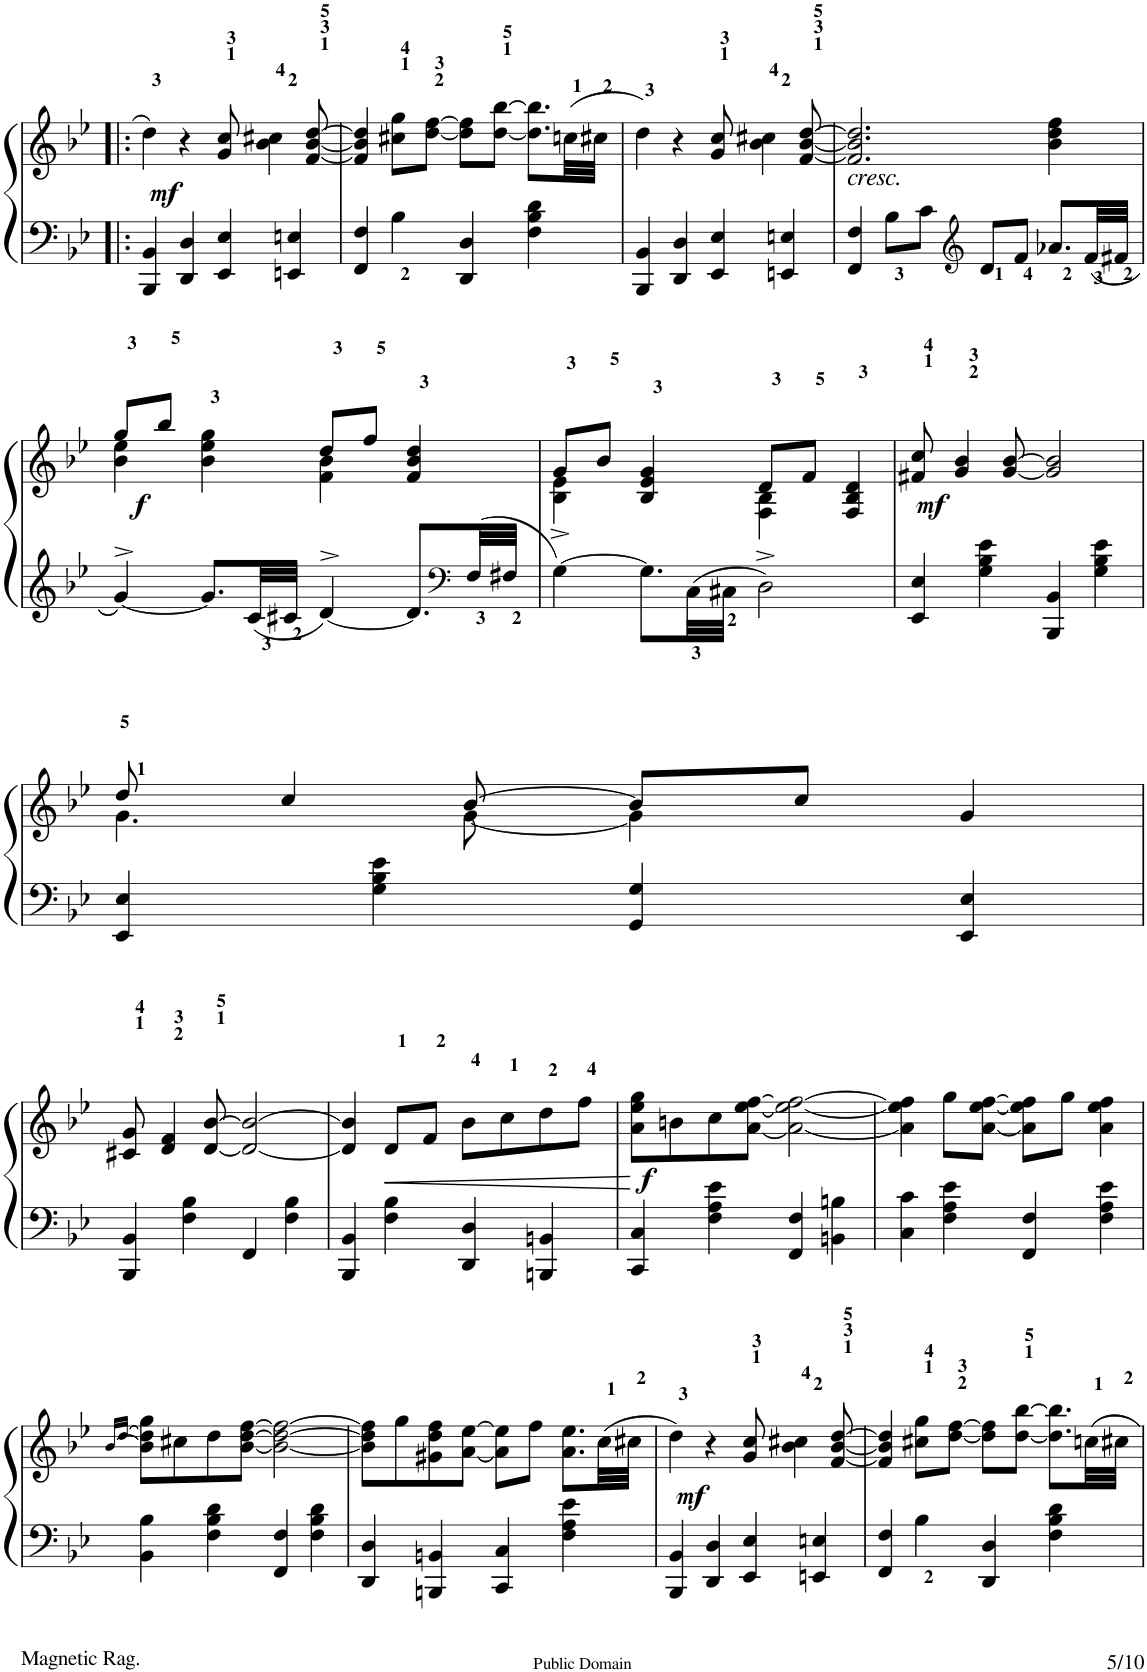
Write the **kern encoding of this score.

**kern	**kern	**dynam
*part1	*part1	*part1
*staff2	*staff1	*staff1/2
*I"Piano	*	*
*I'Pno.	*	*
!!LO:PB:g=z
*clefF4	*clefG2	*
*k[b-e-]	*k[b-e-]	*
*B-:	*B-:	*
*M4/4	*M4/4	*
*met(c)	*met(c)	*
=40!|:	=40!|:	=40!|:
!	!	!LO:DY:b
4BBB-/ 4BB-/	4dd\	mf
4DD/ 4D/	4r	.
4EE-/ 4E-/	8g/ 8cc/	.
.	4b-\ 4cc#X\	.
4EEn/ 4En/	.	.
.	[8f/ [8b-/ [8dd/	.
=41	=41	=41
4FF/ 4F/	4f/] 4b-/] 4dd/]	.
4B-\	8cc#X\ 8gg\L	.
.	[8dd\ [8ff\J	.
4DD/ 4D/	8dd\] 8ff\]L	.
.	[8dd\ [8bb-\J	.
4F\ 4B-\ 4d\	8.dd\] 8.bb-\]L	.
.	(32ccn\LL	.
.	32cc#X\JJJ	.
=42	=42	=42
4BBB-/ 4BB-/	4dd\)	.
4DD/ 4D/	4r	.
4EE-/ 4E-/	8g/ 8cc/	.
.	4b-\ 4cc#X\	.
4EEn/ 4En/	.	.
.	[8f/ [8b-/ [8dd/	.
=43	=43	=43
!	!LO:TX:b:i:t=cresc.	!
4FF/ 4F/	2.f/] 2.b-/] 2.dd/]	.
8B-\L	.	.
8c\J	.	.
*clefG2	*	*
8d/L	.	.
8f/J	.	.
8.a-X/L	4b-\ 4dd\ 4ff\	.
32f/LL	.	.
32f#X/JJJ	.	.
!!LO:LB:g=z
=44	=44	=44
*	*^	*
!	!	!	!LO:DY:b
[4g^>/	4b-\ 4ee-\	8gg/L	f
.	.	8bb-/J	.
8.g/L]	4b-\ 4ee-\ 4gg\	4ryy	.
32c/LL	.	.	.
32c#X/JJJ	.	.	.
[4d^>/	4f\ 4b-\	8dd/L	.
.	.	8ff/J	.
8.d/L]	4f/ 4b-/ 4dd/	4ryy	.
*clefF4	*	*	*
32F/LL	.	.	.
32F#X/JJJ	.	.	.
=45	=45	=45	=45
[4G^\	4B-\ 4e-\	8g/L	.
.	.	8b-/J	.
8.G\L]	4B-/ 4e-/ 4g/	4ryy	.
32C\LL	.	.	.
32C#X\JJJ	.	.	.
2D^>\	4F\ 4B-\	8d/L	.
.	.	8f/J	.
.	4F/ 4B-/ 4d/	4ryy	.
=46	=46	=46	=46
!	!	!	!LO:DY:b
*	*v	*v	*
4EE-/ 4E-/	8f#X/ 8cc/	mf
.	4g/ 4b-/	.
4G\ 4B-\ 4e-\	.	.
.	[8g/ [8b-/	.
4BBB-/ 4BB-/	2g/] 2b-/]	.
4G\ 4B-\ 4e-\	.	.
!!LO:LB:g=z
=47	=47	=47
*	*^	*
4EE-/ 4E-/	8dd/	4.g\	.
.	4cc/	.	.
4G\ 4B-\ 4e-\	.	.	.
.	[8b-/	[8g\	.
4GG/ 4G/	8b-/L]	4g\]	.
.	8cc/J	.	.
4EE-/ 4E-/	4g/	4ryy	.
*	*v	*v	*
!!LO:LB:g=z
=48	=48	=48
4BBB-/ 4BB-/	8c#X/ 8g/	.
.	4d/ 4f/	.
4F\ 4B-\	.	.
.	[8d/ [8b-/	.
4FF/	2d/_ 2b-/_	.
4F\ 4B-\	.	.
=49	=49	=49
4BBB-/ 4BB-/	4d/] 4b-/]	.
!	!	!LO:HP:b
4F\ 4B-\	8d/L	<
.	8f/J	.
4DD/ 4D/	8b-\L	.
.	8cc\	.
4BBBn/ 4BBn/	8dd\	.
.	8ff\J	.
.	.	[
=50	=50	=50
!	!	!LO:DY:b
4CC/ 4C/	8a\ 8ee-\ 8gg\L	f
.	8bn\	.
4F\ 4A\ 4e-\	8cc\	.
.	[8a\ [8ee-\ [8ff\J	.
4FF/ 4F/	2a\_ 2ee-\_ 2ff\_	.
4BBn\ 4Bn\	.	.
=51	=51	=51
4C\ 4c\	4a\] 4ee-\] 4ff\]	.
4F\ 4A\ 4e-\	8gg\L	.
.	[8a\ [8ee-\ [8ff\J	.
4FF/ 4F/	8a\] 8ee-\] 8ff\]L	.
.	8gg\J	.
4F\ 4A\ 4e-\	4a\ 4ee-\ 4ff\	.
!!LO:LB:g=z
=52	=52	=52
.	[16qb-/LL	.
.	[16qdd/JJ	.
4BB-\ 4B-\	8b-\] 8dd\] 8gg\L	.
.	8cc#X\	.
4F\ 4B-\ 4d\	8dd\	.
.	[8b-\ [8dd\ [8ff\J	.
4FF/ 4F/	2b-\_ 2dd\_ 2ff\_	.
4F\ 4B-\ 4d\	.	.
=53	=53	=53
4DD/ 4D/	8b-\] 8dd\] 8ff\]L	.
.	8gg\	.
4BBBn/ 4BBn/	8g#X\ 8dd\ 8ff\	.
.	[8a\ [8ee-\J	.
4CC/ 4C/	8a\] 8ee-\]L	.
.	8ff\J	.
4F\ 4A\ 4e-\	8.a\ 8.ee-\L	.
.	(32cc\LL	.
.	32cc#X\JJJ	.
=54	=54	=54
!	!	!LO:DY:b
4BBB-/ 4BB-/	4dd\)	mf
4DD/ 4D/	4r	.
4EE-/ 4E-/	8g/ 8cc/	.
.	4b-\ 4cc#X\	.
4EEn/ 4En/	.	.
.	[8f/ [8b-/ [8dd/	.
=55	=55	=55
4FF/ 4F/	4f/] 4b-/] 4dd/]	.
4B-\	8cc#X\ 8gg\L	.
.	[8dd\ [8ff\J	.
4DD/ 4D/	8dd\] 8ff\]L	.
.	[8dd\ [8bb-\J	.
4F\ 4B-\ 4d\	8.dd\] 8.bb-\]L	.
.	32ccn\LL	.
.	32cc#X\JJJ	.
=	=	=
*-	*-	*-
